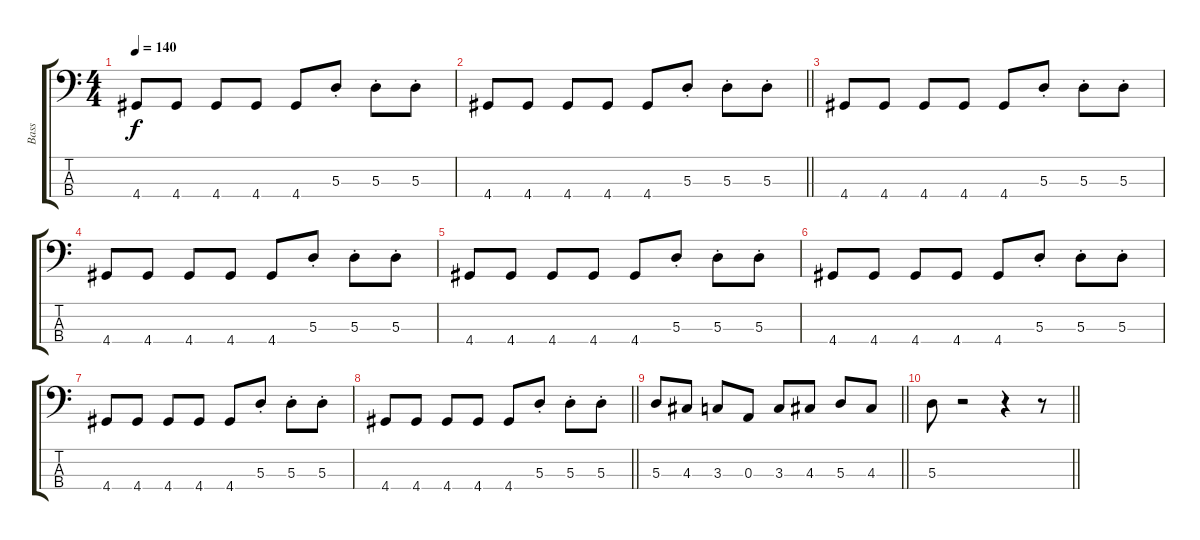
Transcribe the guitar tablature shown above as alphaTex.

\track ("Bass" "Bass") {instrument electricbasspick}
\staff {score tabs}
\tuning (G2 D2 A1 E1) {hide}
\ts (4 4)
\tempo 140
\clef f4
\ks c
4.4.8{dy f} 4.4.8 4.4.8 4.4.8 4.4.8 5.3{st}.8 5.3{st}.8 5.3{st}.8 |
\barLineRight lightlight
4.4.8 4.4.8 4.4.8 4.4.8 4.4.8 5.3{st}.8 5.3{st}.8 5.3{st}.8 |
4.4.8 4.4.8 4.4.8 4.4.8 4.4.8 5.3{st}.8 5.3{st}.8 5.3{st}.8 |
4.4.8 4.4.8 4.4.8 4.4.8 4.4.8 5.3{st}.8 5.3{st}.8 5.3{st}.8 |
4.4.8 4.4.8 4.4.8 4.4.8 4.4.8 5.3{st}.8 5.3{st}.8 5.3{st}.8 |
4.4.8 4.4.8 4.4.8 4.4.8 4.4.8 5.3{st}.8 5.3{st}.8 5.3{st}.8 |
4.4.8 4.4.8 4.4.8 4.4.8 4.4.8 5.3{st}.8 5.3{st}.8 5.3{st}.8 |
\barLineRight lightlight
4.4.8 4.4.8 4.4.8 4.4.8 4.4.8 5.3{st}.8 5.3{st}.8 5.3{st}.8 |
\barLineRight lightlight
5.3.8 4.3.8 3.3.8 0.3.8 3.3.8 4.3.8 5.3.8 4.3.8 |
\barLineRight lightlight
5.3.8 r.2 r.4 r.8
